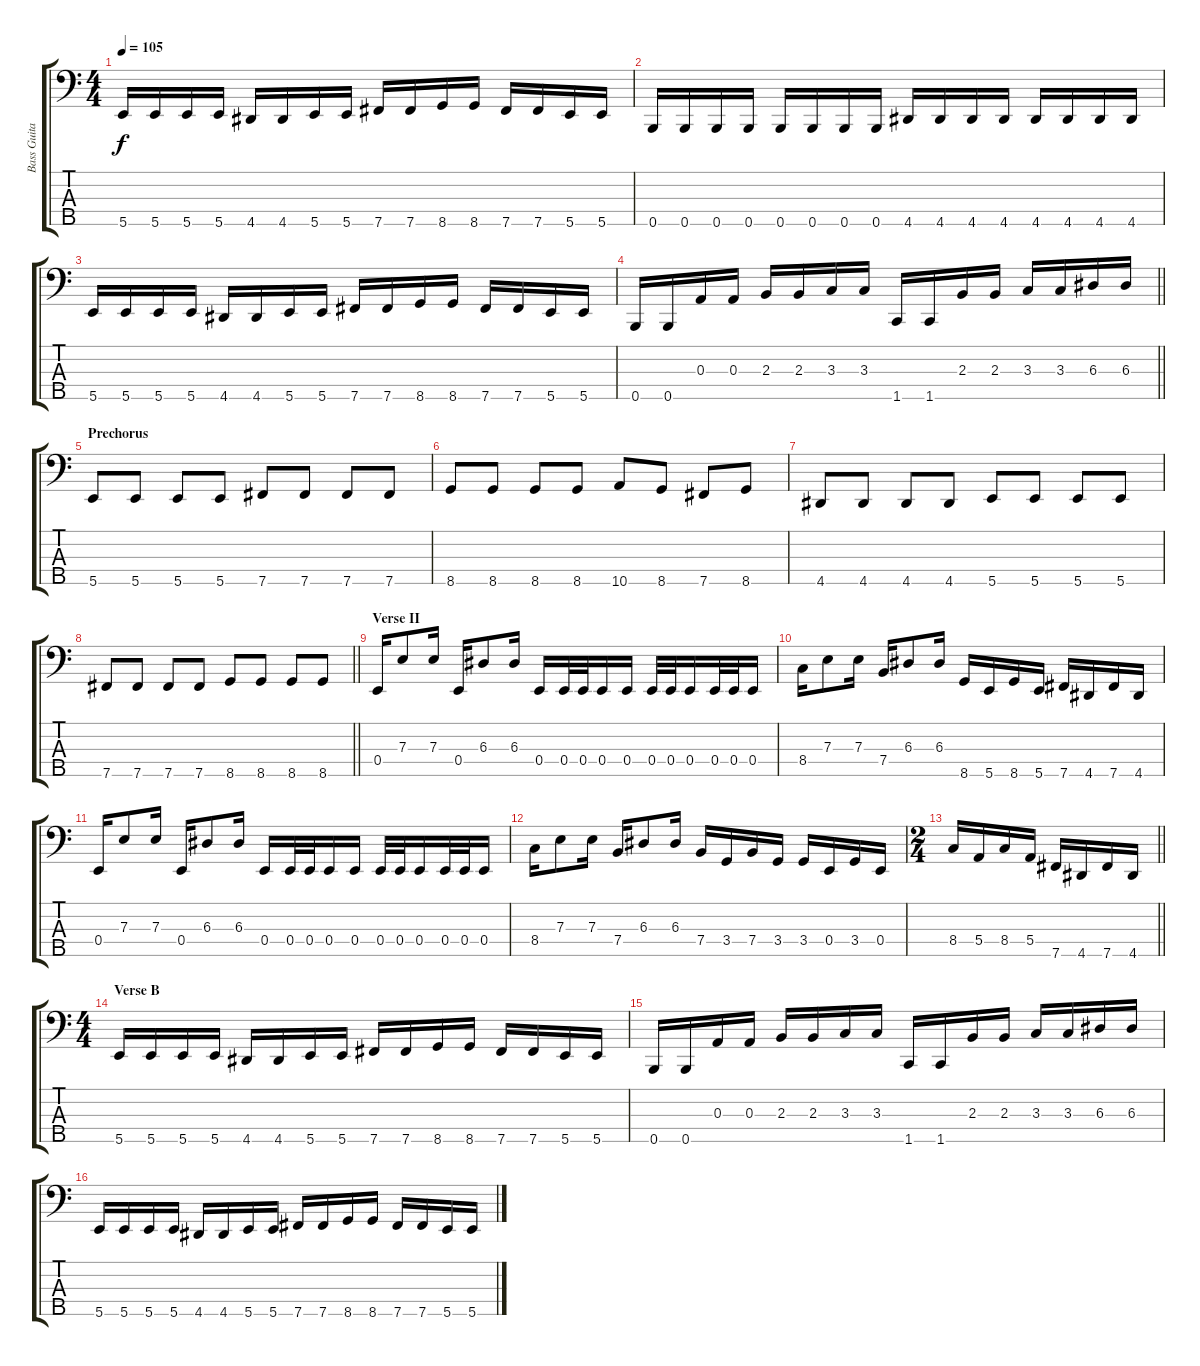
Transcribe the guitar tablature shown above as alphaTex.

\track ("Bass Guitar" "Bass Guita") {instrument electricbassfinger}
\staff {score tabs}
\tuning (G2 D2 A1 E1 B0) {hide}
\ts (4 4)
\tempo 105
\clef f4
\ks c
5.5.16{dy f} 5.5.16 5.5.16 5.5.16 4.5.16 4.5.16 5.5.16 5.5.16 7.5.16 7.5.16 8.5.16 8.5.16 7.5.16 7.5.16 5.5.16 5.5.16 |
0.5.16 0.5.16 0.5.16 0.5.16 0.5.16 0.5.16 0.5.16 0.5.16 4.5.16 4.5.16 4.5.16 4.5.16 4.5.16 4.5.16 4.5.16 4.5.16 |
5.5.16 5.5.16 5.5.16 5.5.16 4.5.16 4.5.16 5.5.16 5.5.16 7.5.16 7.5.16 8.5.16 8.5.16 7.5.16 7.5.16 5.5.16 5.5.16 |
\barLineRight lightlight
0.5.16 0.5.16 0.3.16 0.3.16 2.3.16 2.3.16 3.3.16 3.3.16 1.5.16 1.5.16 2.3.16 2.3.16 3.3.16 3.3.16 6.3.16 6.3.16 |
\section ("" "Prechorus")
5.5.8 5.5.8 5.5.8 5.5.8 7.5.8 7.5.8 7.5.8 7.5.8 |
8.5.8 8.5.8 8.5.8 8.5.8 10.5.8 8.5.8 7.5.8 8.5.8 |
4.5.8 4.5.8 4.5.8 4.5.8 5.5.8 5.5.8 5.5.8 5.5.8 |
\barLineRight lightlight
7.5.8 7.5.8 7.5.8 7.5.8 8.5.8 8.5.8 8.5.8 8.5.8 |
\section ("" "Verse II")
0.4.16 7.3.8 7.3.16 0.4.16 6.3.8 6.3.16 0.4.16 0.4.32 0.4.32 0.4.16 0.4.16 0.4.32 0.4.32 0.4.16 0.4.32 0.4.32 0.4.16 |
8.4.16 7.3.8 7.3.16 7.4.16 6.3.8 6.3.16 8.5.16 5.5.16 8.5.16 5.5.16 7.5.16 4.5.16 7.5.16 4.5.16 |
0.4.16 7.3.8 7.3.16 0.4.16 6.3.8 6.3.16 0.4.16 0.4.32 0.4.32 0.4.16 0.4.16 0.4.32 0.4.32 0.4.16 0.4.32 0.4.32 0.4.16 |
8.4.16 7.3.8 7.3.16 7.4.16 6.3.8 6.3.16 7.4.16 3.4.16 7.4.16 3.4.16 3.4.16 0.4.16 3.4.16 0.4.16 |
\ts (2 4)
\barLineRight lightlight
8.4.16 5.4.16 8.4.16 5.4.16 7.5.16 4.5.16 7.5.16 4.5.16 |
\ts (4 4)
\section ("" "Verse B")
5.5.16 5.5.16 5.5.16 5.5.16 4.5.16 4.5.16 5.5.16 5.5.16 7.5.16 7.5.16 8.5.16 8.5.16 7.5.16 7.5.16 5.5.16 5.5.16 |
0.5.16 0.5.16 0.3.16 0.3.16 2.3.16 2.3.16 3.3.16 3.3.16 1.5.16 1.5.16 2.3.16 2.3.16 3.3.16 3.3.16 6.3.16 6.3.16 |
5.5.16 5.5.16 5.5.16 5.5.16 4.5.16 4.5.16 5.5.16 5.5.16 7.5.16 7.5.16 8.5.16 8.5.16 7.5.16 7.5.16 5.5.16 5.5.16
